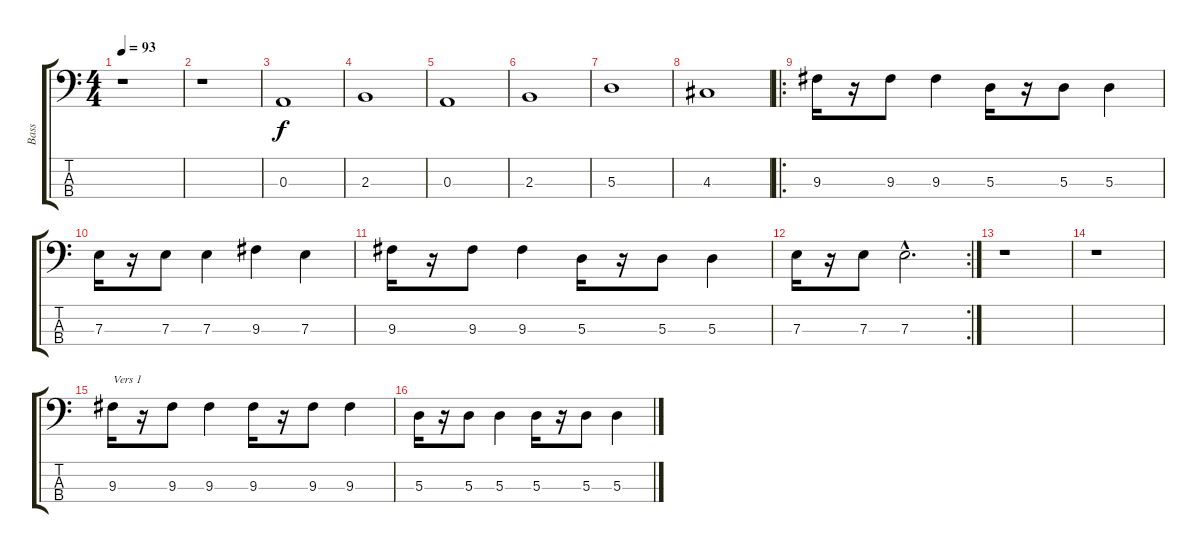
\track ("Bass" "Bass") {instrument electricbassfinger}
\staff {score tabs}
\tuning (G2 D2 A1 E1) {hide}
\ts (4 4)
\tempo 93
\clef f4
\ks c
r.1{dy f instrument electricbassfinger} |
r.1 |
0.3.1 |
2.3.1 |
0.3.1 |
2.3.1 |
5.3.1 |
4.3.1 |
\ro
9.3.16 r.16 9.3.8 9.3.4 5.3.16 r.16 5.3.8 5.3.4 |
7.3.16 r.16 7.3.8 7.3.4 9.3.4 7.3.4 |
9.3.16 r.16 9.3.8 9.3.4 5.3.16 r.16 5.3.8 5.3.4 |
\rc 2
7.3.16 r.16 7.3.8 7.3{hac}.2{d} |
r.1 |
r.1 |
9.3.16{txt "Vers 1"} r.16 9.3.8 9.3.4 9.3.16 r.16 9.3.8 9.3.4 |
5.3.16 r.16 5.3.8 5.3.4 5.3.16 r.16 5.3.8 5.3.4
